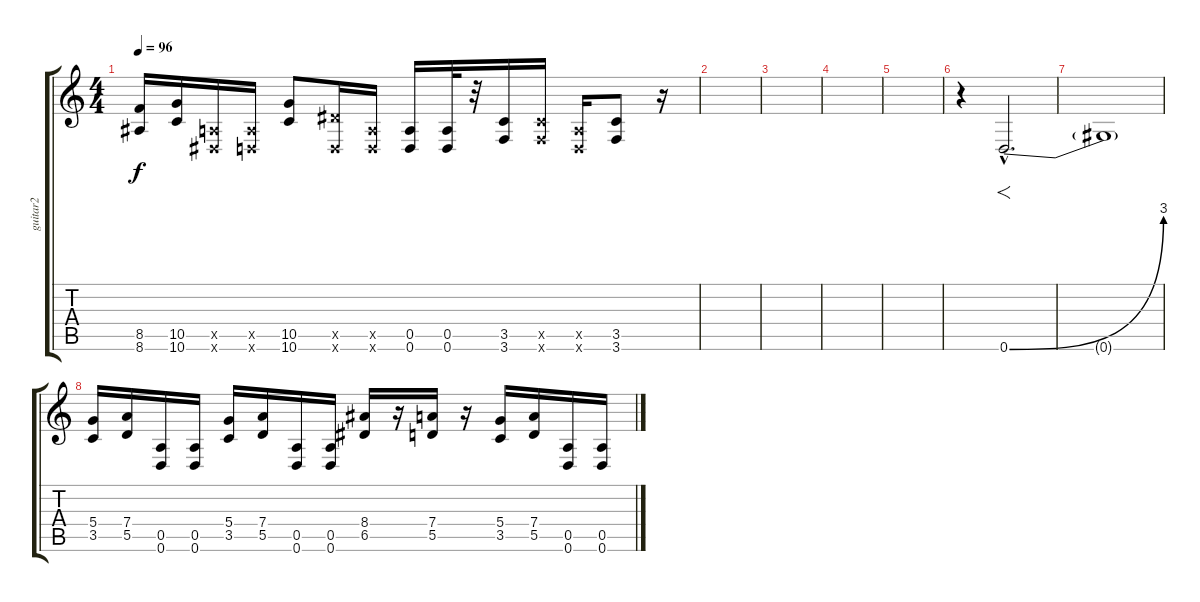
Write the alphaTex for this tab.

\track ("guitar2" "guitar2") {instrument distortionguitar}
\staff {score tabs}
\tuning (E4 B3 G3 D3 A2 D2) {hide}
\ts (4 4)
\tempo 96
\clef g2
\ks c
(8.5 8.6).16{dy f} (10.5 10.6).16 (0.5{x} 1.6{x}).16 (0.5{x} 0.6{x}).16 (10.5 10.6).8 (6.5{x} 0.6{x}).16 (0.5{x} 0.6{x}).16 (0.5 0.6).16 (0.5 0.6).32 r.32 (3.5 3.6).16 (3.5{x} 3.6{x}).16 (0.5{x} 0.6{x}).16 (3.5 3.6).8 r.16 |
|
|
|
|
r.4 0.6{be (bend 0 0 60 12) hac}.2{f d volume 11} |
0.6{t}.1 |
(5.4 3.5).16{volume 16 instrument distortionguitar} (7.4 5.5).16 (0.5 0.6).16 (0.5 0.6).16 (5.4 3.5).16 (7.4 5.5).16 (0.5 0.6).16 (0.5 0.6).16 (8.4 6.5).16 r.16 (7.4 5.5).16 r.16 (5.4 3.5).16 (7.4 5.5).16 (0.5 0.6).16 (0.5 0.6).16
